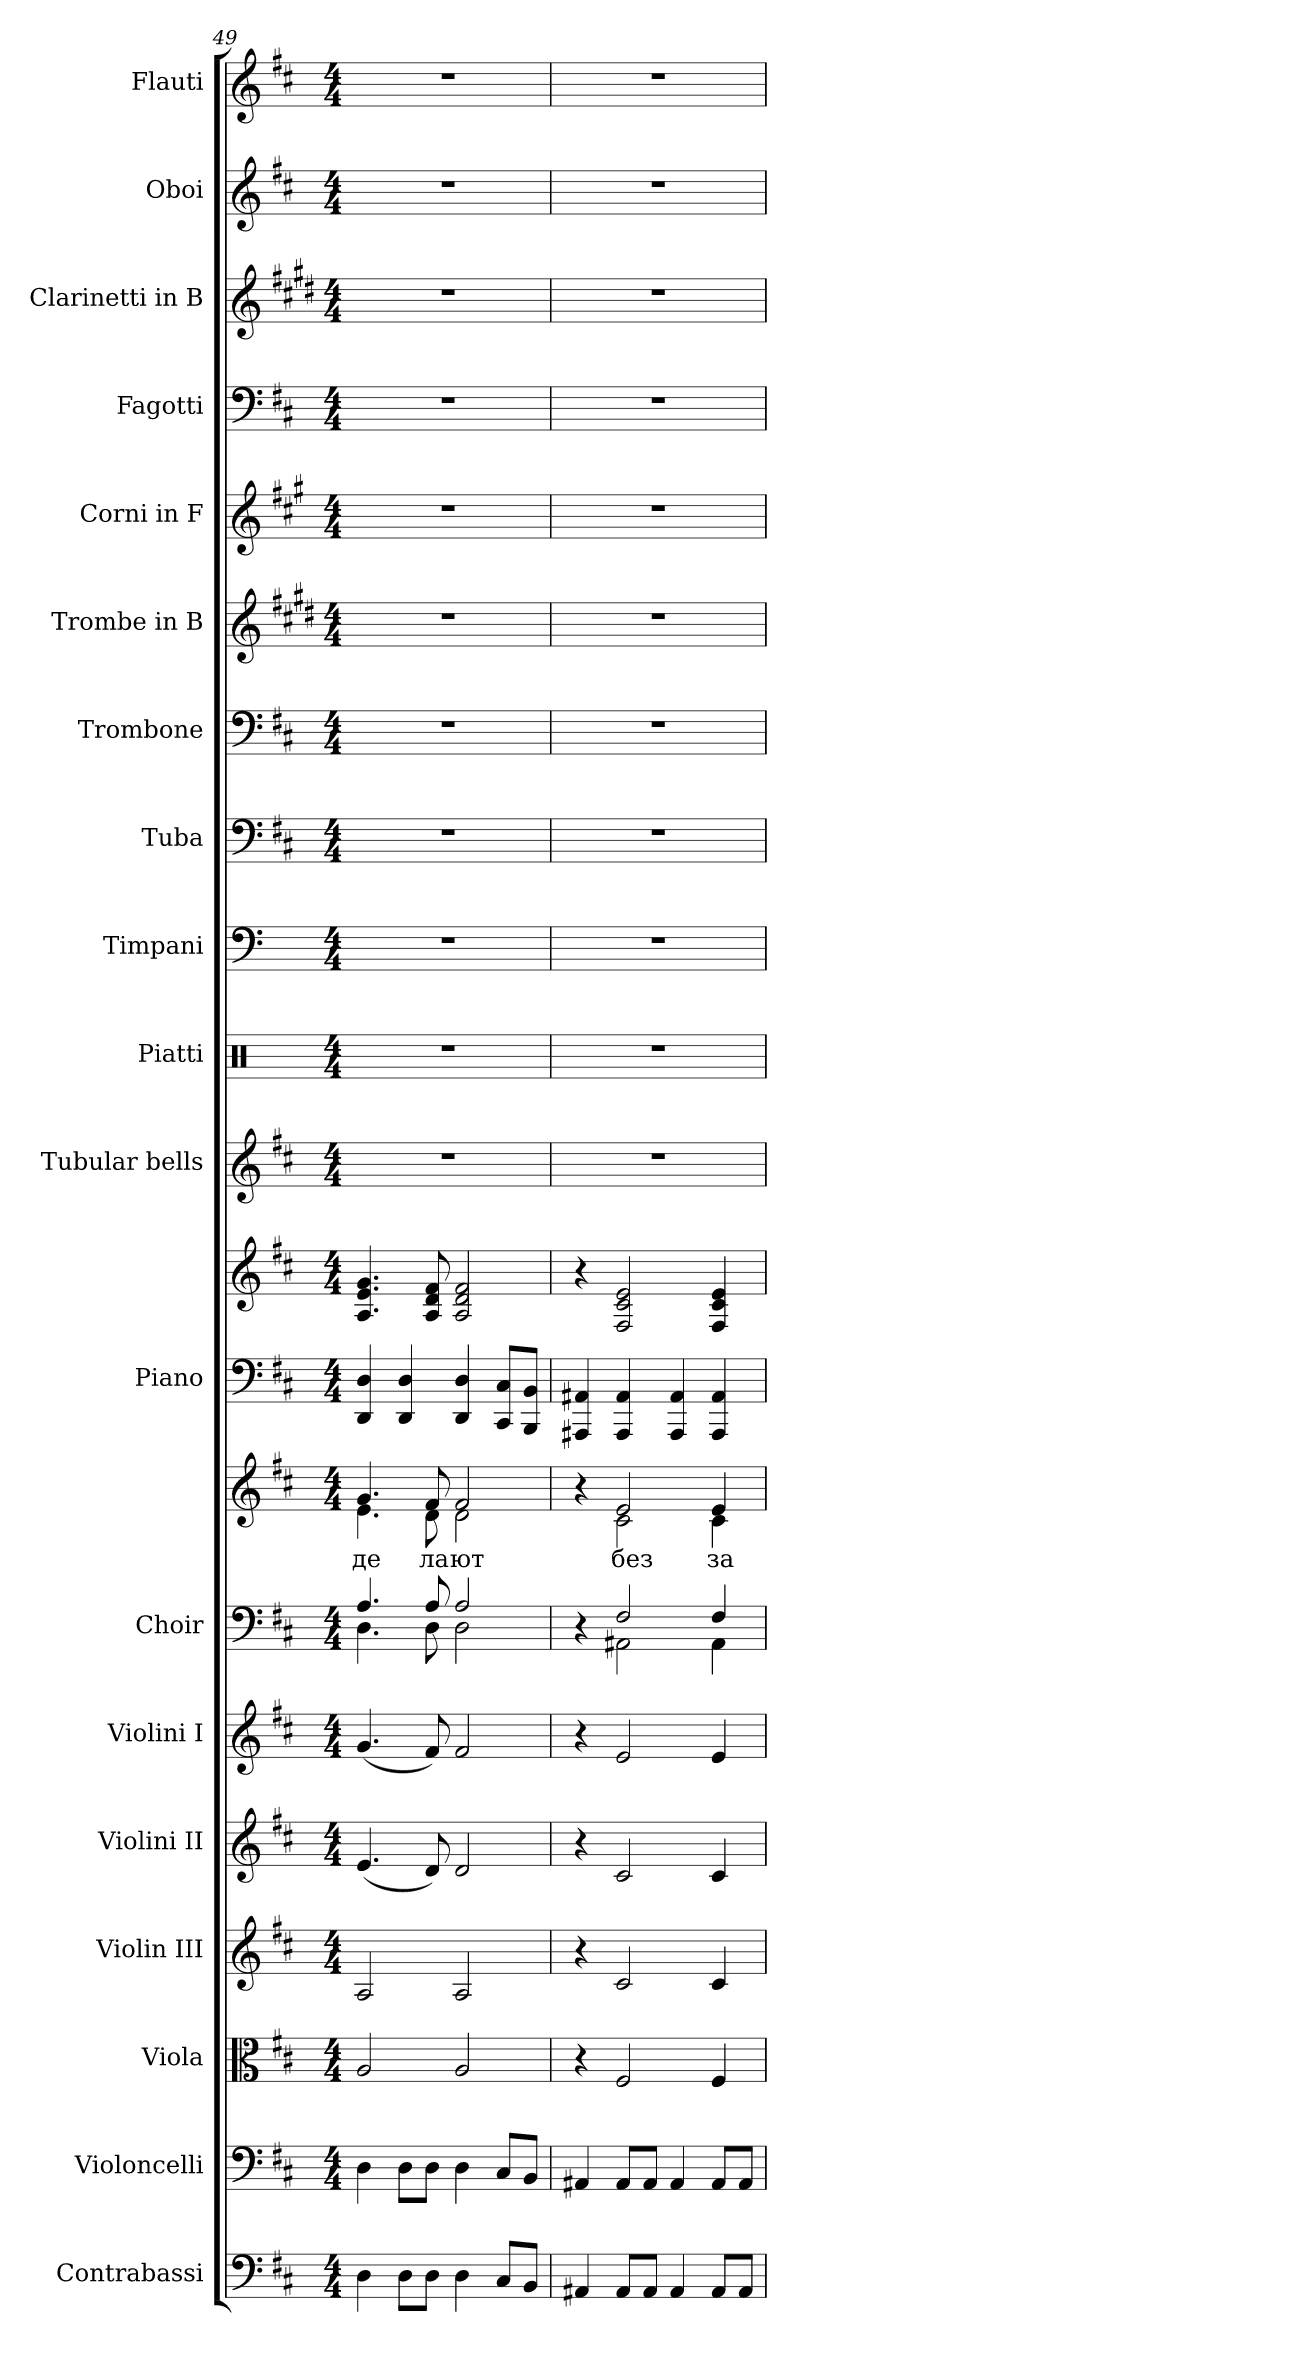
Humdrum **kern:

**kern	**kern	**kern	**kern	**kern	**kern	**kern	**kern	**text	**kern	**kern	**kern	**kern	**kern	**kern	**kern	**kern	**kern	**kern	**kern	**kern	**kern
*part19	*part18	*part17	*part16	*part15	*part14	*part13	*part13	*part13	*part12	*part12	*part11	*part10	*part9	*part8	*part7	*part6	*part5	*part4	*part3	*part2	*part1
*staff21	*staff20	*staff19	*staff18	*staff17	*staff16	*staff15	*staff14	*staff14	*staff13	*staff12	*staff11	*staff10	*staff9	*staff8	*staff7	*staff6	*staff5	*staff4	*staff3	*staff2	*staff1
*I"Contrabassi	*I"Violoncelli	*I"Viola	*I"Violin III	*I"Violini II	*I"Violini I	*I"Choir	*	*	*I"Piano	*	*I"Tubular bells	*I"Piatti	*I"Timpani	*I"Tuba	*I"Trombone	*I"Trombe in B	*I"Corni in F	*I"Fagotti	*I"Clarinetti in B	*I"Oboi	*I"Flauti
*	*	*	*I'Vln. II	*	*	*	*	*	*	*	*	*	*	*	*	*	*	*	*	*	*
*clefF4	*clefF4	*clefC3	*clefG2	*clefG2	*clefG2	*clefF4	*clefG2	*	*clefF4	*clefG2	*clefG2	*clefX	*clefF4	*clefF4	*clefF4	*clefG2	*clefG2	*clefF4	*clefG2	*clefG2	*clefG2
*ITrd7c12	*	*	*	*	*	*	*	*	*	*	*	*	*	*	*	*ITrd1c2	*ITrd4c7	*	*ITrd1c2	*	*
*k[f#c#]	*k[f#c#]	*k[f#c#]	*k[f#c#]	*k[f#c#]	*k[f#c#]	*k[f#c#]	*k[f#c#]	*	*k[f#c#]	*k[f#c#]	*k[f#c#]	*k[]	*k[]	*k[f#c#]	*k[f#c#]	*k[f#c#]	*k[f#c#]	*k[f#c#]	*k[f#c#]	*k[f#c#]	*k[f#c#]
*D:	*D:	*D:	*D:	*D:	*D:	*D:	*D:	*	*D:	*D:	*D:	*C:	*C:	*D:	*D:	*D:	*D:	*D:	*D:	*D:	*D:
*M4/4	*M4/4	*M4/4	*M4/4	*M4/4	*M4/4	*M4/4	*M4/4	*	*M4/4	*M4/4	*M4/4	*M4/4	*M4/4	*M4/4	*M4/4	*M4/4	*M4/4	*M4/4	*M4/4	*M4/4	*M4/4
=49	=49	=49	=49	=49	=49	=49	=49	=49	=49	=49	=49	=49	=49	=49	=49	=49	=49	=49	=49	=49	=49
*	*	*	*	*	*	*^	*^	*	*	*	*	*	*	*	*	*	*	*	*	*	*
!	!	!	!	!	!	!	!	!	!	!LO:LY:b:color=#000000	!	!	!	!	!	!	!	!	!	!	!	!	!
4DDi\	4Di\	2Ai/	2Ai/	(4.ei/	(4.gi/	4.Ai/	4.Di\	4.gi/	4.ei\	де_	4DDi/ 4Di	4.Ai/ 4.ei 4.gi	1r	1r	1r	1r	1r	1r	1r	1r	1r	1r	1r
8DDi\L	8Di\L	.	.	.	.	.	.	.	.	.	4DDi/ 4Di	.	.	.	.	.	.	.	.	.	.	.	.
!	!	!	!	!	!	!	!	!	!	!LO:LY:b:color=#000000	!	!	!	!	!	!	!	!	!	!	!	!	!
8DDi\J	8Di\J	.	.	8di/)	8f#i/)	8Ai/	8Di\	8f#i/	8di\	ла_	.	8Ai/ 8di 8f#i	.	.	.	.	.	.	.	.	.	.	.
!	!	!	!	!	!	!	!	!	!	!LO:LY:b:color=#000000	!	!	!	!	!	!	!	!	!	!	!	!	!
4DDi\	4Di\	2Ai/	2Ai/	2di/	2f#i/	2Ai/	2Di\	2f#i/	2di\	ют	4DDi/ 4Di	2Ai/ 2di 2f#i	.	.	.	.	.	.	.	.	.	.	.
8CC#i/L	8C#i/L	.	.	.	.	.	.	.	.	.	8CC#i/ 8C#iL	.	.	.	.	.	.	.	.	.	.	.	.
8BBBi/J	8BBi/J	.	.	.	.	.	.	.	.	.	8BBBi/ 8BBiJ	.	.	.	.	.	.	.	.	.	.	.	.
!!LO:PB:g=z
=50	=50	=50	=50	=50	=50	=50	=50	=50	=50	=50	=50	=50	=50	=50	=50	=50	=50	=50	=50	=50	=50	=50	=50
4AAA#Xi/	4AA#Xi/	4r	4r	4r	4r	4r	4ryy	4r	4ryy	.	4AAA#Xi/ 4AA#Xi	4r	1r	1r	1r	1r	1r	1r	1r	1r	1r	1r	1r
!	!	!	!	!	!	!	!	!	!	!LO:LY:b:color=#000000	!	!	!	!	!	!	!	!	!	!	!	!	!
8AAA#i/L	8AA#i/L	2F#i/	2c#i/	2c#i/	2ei/	2F#i/	2AA#Xi\	2ei/	2c#i\	без_	4AAA#i/ 4AA#i	2F#i/ 2c#i 2ei	.	.	.	.	.	.	.	.	.	.	.
8AAA#i/J	8AA#i/J	.	.	.	.	.	.	.	.	.	.	.	.	.	.	.	.	.	.	.	.	.	.
4AAA#i/	4AA#i/	.	.	.	.	.	.	.	.	.	4AAA#i/ 4AA#i	.	.	.	.	.	.	.	.	.	.	.	.
!	!	!	!	!	!	!	!	!	!	!LO:LY:b:color=#000000	!	!	!	!	!	!	!	!	!	!	!	!	!
8AAA#i/L	8AA#i/L	4F#i/	4c#i/	4c#i/	4ei/	4F#i/	4AA#i\	4ei/	4c#i\	за_	4AAA#i/ 4AA#i	4F#i/ 4c#i 4ei	.	.	.	.	.	.	.	.	.	.	.
8AAA#i/J	8AA#i/J	.	.	.	.	.	.	.	.	.	.	.	.	.	.	.	.	.	.	.	.	.	.
*	*	*	*	*	*	*v	*v	*	*	*	*	*	*	*	*	*	*	*	*	*	*	*	*
*	*	*	*	*	*	*	*v	*v	*	*	*	*	*	*	*	*	*	*	*	*	*	*
=	=	=	=	=	=	=	=	=	=	=	=	=	=	=	=	=	=	=	=	=	=
*-	*-	*-	*-	*-	*-	*-	*-	*-	*-	*-	*-	*-	*-	*-	*-	*-	*-	*-	*-	*-	*-
